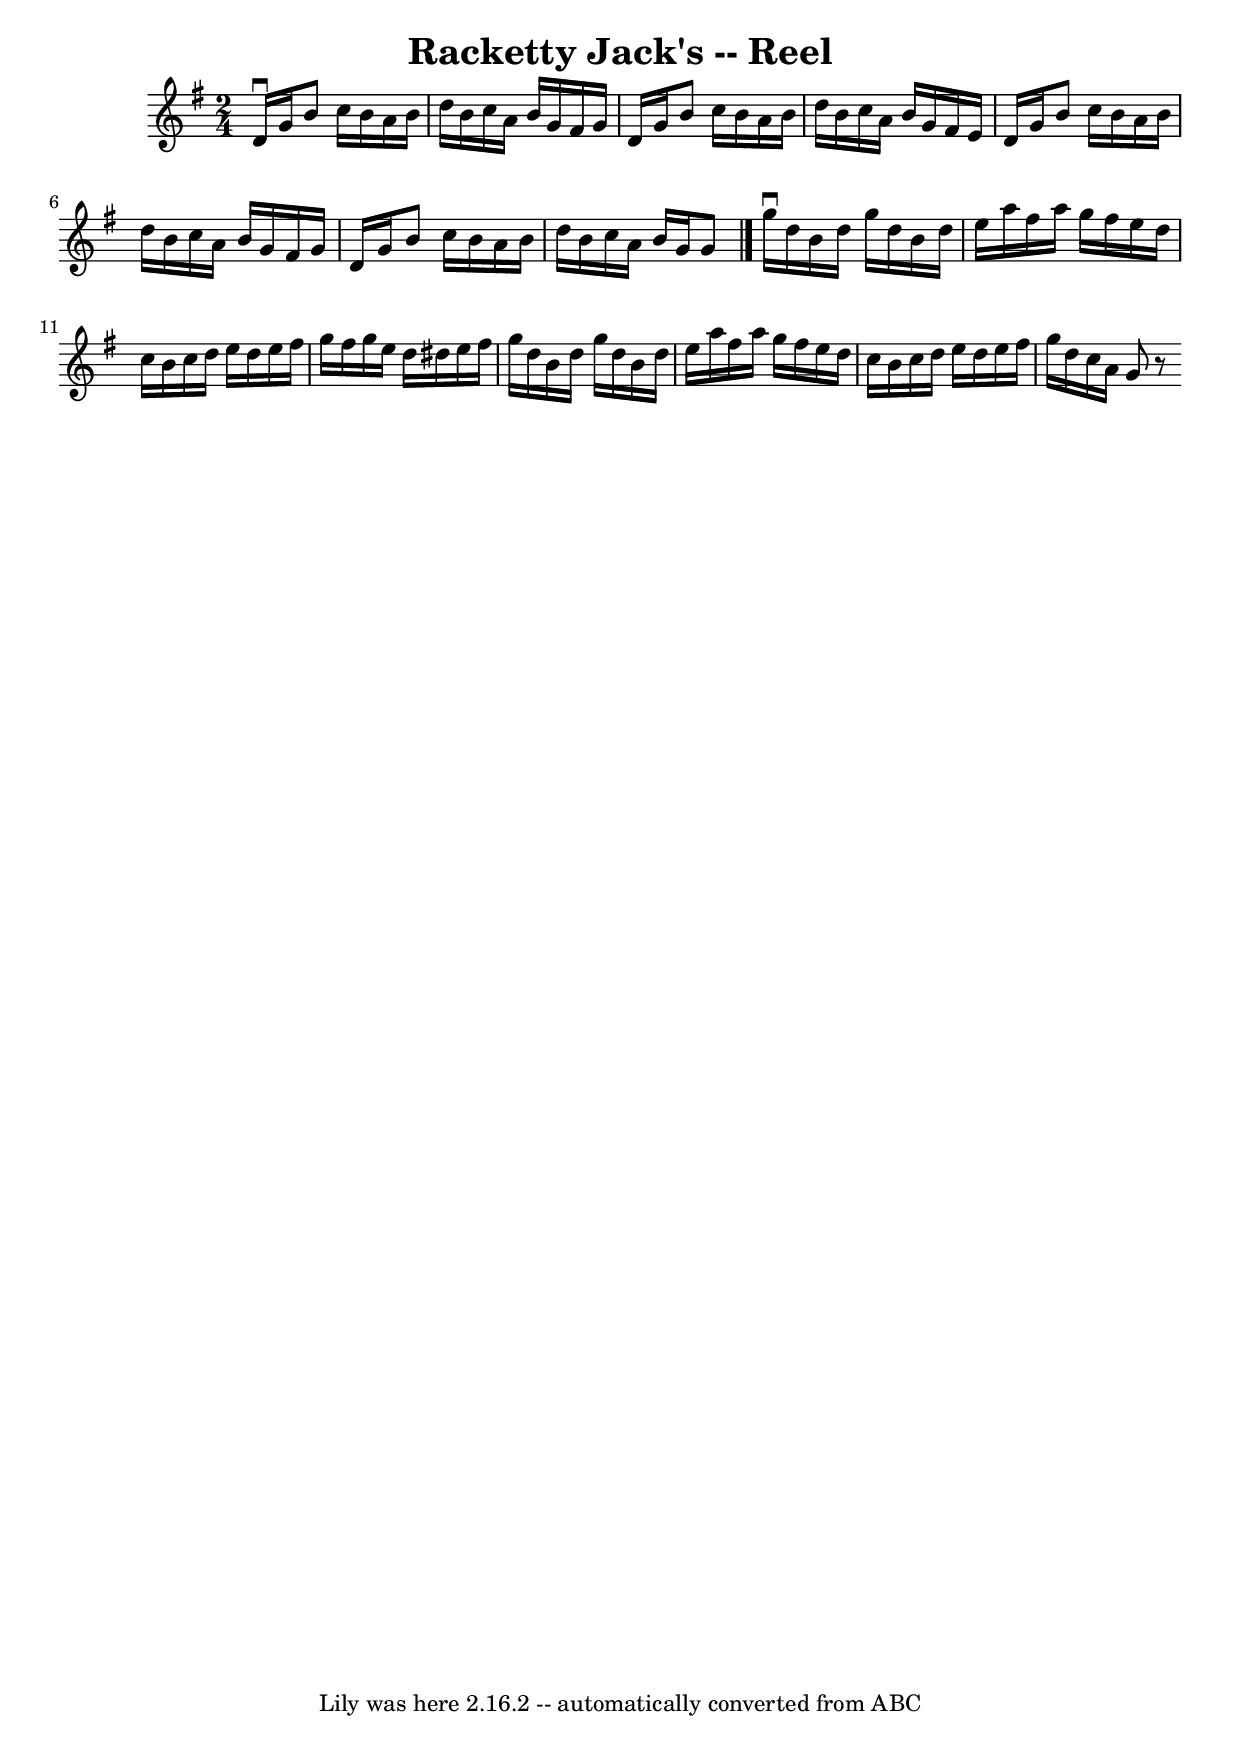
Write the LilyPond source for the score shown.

\version "2.16.2"
\include "Mammoth.ily"
\header {
  %% book = "Ryan's Mammoth Collection"
 crossRefNumber = "1"
 footnotes = "\\\\300"
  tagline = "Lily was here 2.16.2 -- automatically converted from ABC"
  title = "Racketty Jack's -- Reel"

}
voicedefault =  {


  \time 2/4 
  \key g \major
 d'16^\downbow g'16 b'8 c''16 b'16 a'16 b'16     |
 d''16 b'16 c''16 a'16 b'16 g'16 fis'16 g'16     |
 d'16 g'16 b'8 c''16 b'16 a'16 b'16     |
 d''16 b'16 c''16 a'16 b'16 g'16 fis'16 e'16     |
 d'16 g'16 b'8 c''16 b'16 a'16 b'16    |
 d''16 b'16 c''16 a'16 b'16 g'16 fis'16 g'16     |
 d'16 g'16 b'8 c''16 b'16 a'16 b'16     |
 d''16 b'16 c''16 a'16 b'16 g'16 g'8    \bar "|."     \bar "|." g''16^\downbow d''16 b'16 d''16 g''16 d''16 b'16 d''16      |
 e''16 a''16 fis''16 a''16 g''16 fis''16 e''16 d''16     |
 c''16 b'16 c''16 d''16 e''16 d''16 e''16 fis''16     |
 g''16 fis''16 g''16 e''16 d''16 dis''16 e''16 fis''16     |
 g''16 d''16 b'16 d''16 g''16 d''16 b'16 d''16     |
 e''16 a''16 fis''16 a''16 g''16 fis''16 e''16 d''16     |
 c''16 b'16 c''16 d''16 e''16 d''16 e''16 fis''16     |
 g''16 d''16 c''16 a'16 g'8    r8   \bar " |."   

}

\score{
  <<

    \context Staff="default"
    {
      \voicedefault 
      
    }

  >>
  \layout {
    
  }
  \midi {
  }

}
